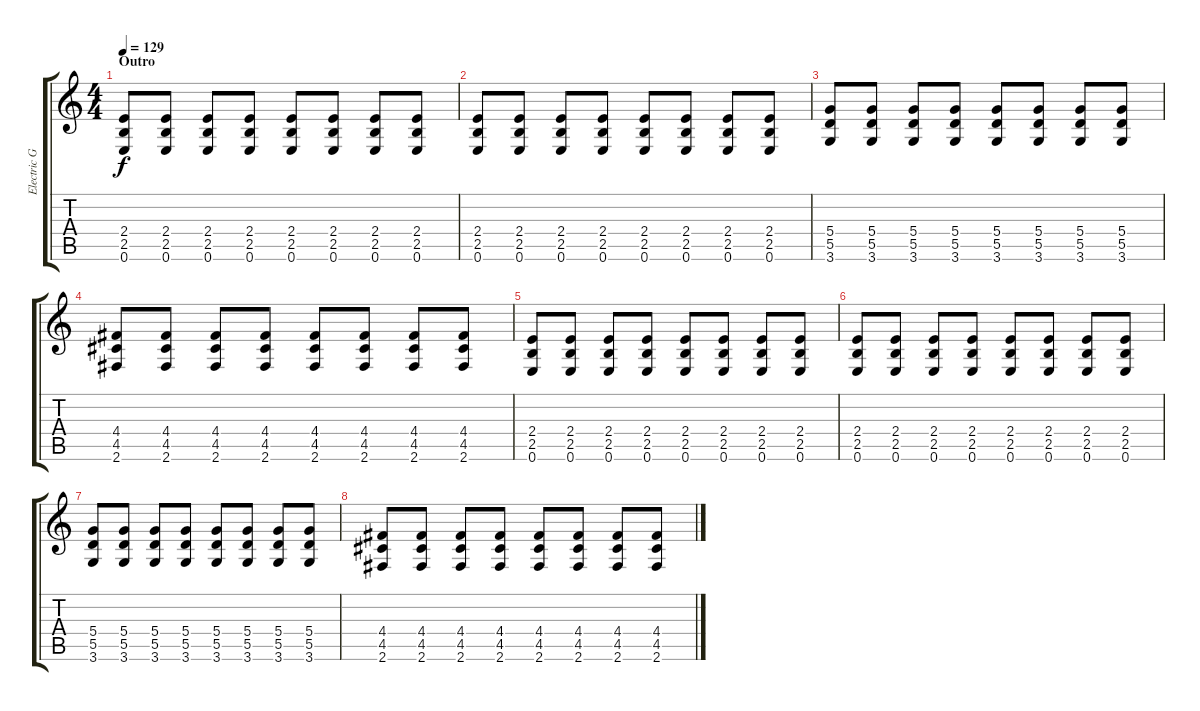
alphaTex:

\track ("Electric Guitar" "Electric G") {instrument overdrivenguitar}
\staff {score tabs}
\tuning (E4 B3 G3 D3 A2 E2) {hide}
\ts (4 4)
\section ("" "Outro")
\tempo 129
\clef g2
\ks c
(2.4 2.5 0.6).8{dy f} (2.4 2.5 0.6).8 (2.4 2.5 0.6).8 (2.4 2.5 0.6).8 (2.4 2.5 0.6).8 (2.4 2.5 0.6).8 (2.4 2.5 0.6).8 (2.4 2.5 0.6).8 |
(2.4 2.5 0.6).8 (2.4 2.5 0.6).8 (2.4 2.5 0.6).8 (2.4 2.5 0.6).8 (2.4 2.5 0.6).8 (2.4 2.5 0.6).8 (2.4 2.5 0.6).8 (2.4 2.5 0.6).8 |
(5.4 5.5 3.6).8 (5.4 5.5 3.6).8 (5.4 5.5 3.6).8 (5.4 5.5 3.6).8 (5.4 5.5 3.6).8 (5.4 5.5 3.6).8 (5.4 5.5 3.6).8 (5.4 5.5 3.6).8 |
(4.4 4.5 2.6).8 (4.4 4.5 2.6).8 (4.4 4.5 2.6).8 (4.4 4.5 2.6).8 (4.4 4.5 2.6).8 (4.4 4.5 2.6).8 (4.4 4.5 2.6).8 (4.4 4.5 2.6).8 |
(2.4 2.5 0.6).8 (2.4 2.5 0.6).8 (2.4 2.5 0.6).8 (2.4 2.5 0.6).8 (2.4 2.5 0.6).8 (2.4 2.5 0.6).8 (2.4 2.5 0.6).8 (2.4 2.5 0.6).8 |
(2.4 2.5 0.6).8 (2.4 2.5 0.6).8 (2.4 2.5 0.6).8 (2.4 2.5 0.6).8 (2.4 2.5 0.6).8 (2.4 2.5 0.6).8 (2.4 2.5 0.6).8 (2.4 2.5 0.6).8 |
(5.4 5.5 3.6).8 (5.4 5.5 3.6).8 (5.4 5.5 3.6).8 (5.4 5.5 3.6).8 (5.4 5.5 3.6).8 (5.4 5.5 3.6).8 (5.4 5.5 3.6).8 (5.4 5.5 3.6).8 |
(4.4 4.5 2.6).8 (4.4 4.5 2.6).8 (4.4 4.5 2.6).8 (4.4 4.5 2.6).8 (4.4 4.5 2.6).8 (4.4 4.5 2.6).8 (4.4 4.5 2.6).8 (4.4 4.5 2.6).8
